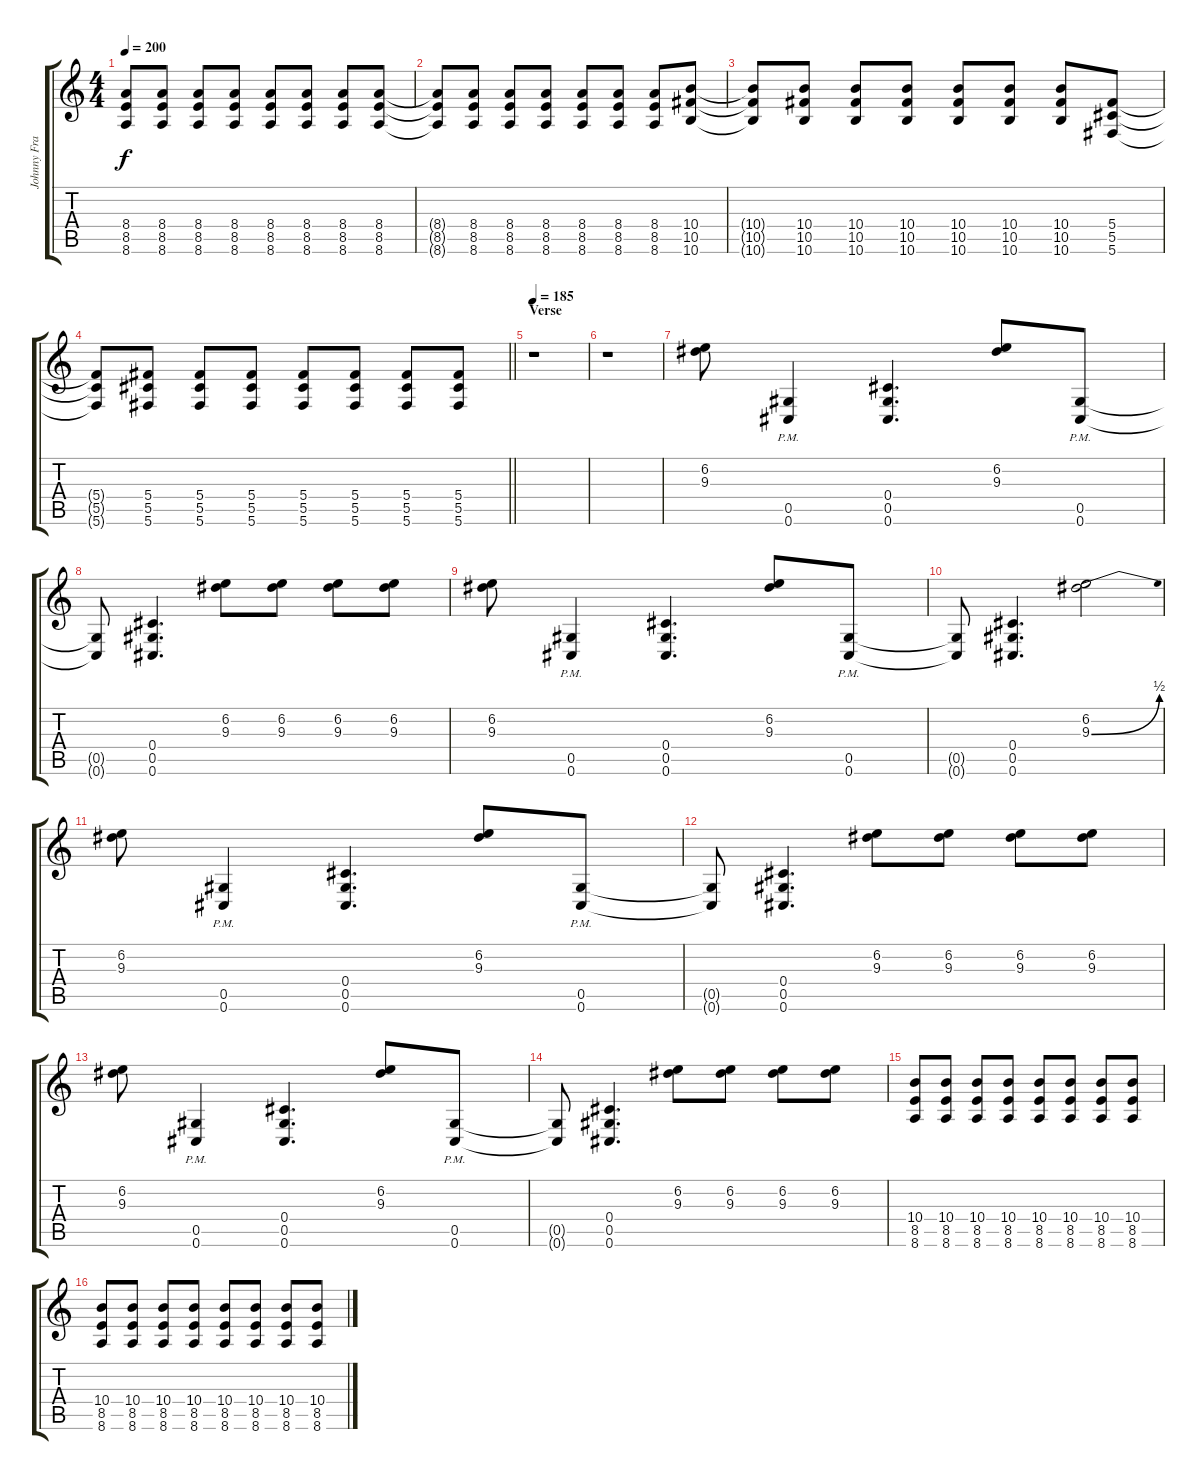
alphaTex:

\track ("Johnny Franck" "Johnny Fra") {instrument distortionguitar}
\staff {score tabs}
\tuning (Eb4 Bb3 Gb3 Db3 Ab2 Db2) {hide}
\ts (4 4)
\tempo 200
\clef g2
\ks c
(8.4{t} 8.5{t} 8.6{t}).8{dy f} (8.4 8.5 8.6).8 (8.4 8.5 8.6).8 (8.4 8.5 8.6).8 (8.4 8.5 8.6).8 (8.4 8.5 8.6).8 (8.4 8.5 8.6).8 (8.4 8.5 8.6).8 |
(8.4{t} 8.5{t} 8.6{t}).8 (8.4 8.5 8.6).8 (8.4 8.5 8.6).8 (8.4 8.5 8.6).8 (8.4 8.5 8.6).8 (8.4 8.5 8.6).8 (8.4 8.5 8.6).8 (10.4 10.5 10.6).8 |
(10.4{t} 10.5{t} 10.6{t}).8 (10.4 10.5 10.6).8 (10.4 10.5 10.6).8 (10.4 10.5 10.6).8 (10.4 10.5 10.6).8 (10.4 10.5 10.6).8 (10.4 10.5 10.6).8 (5.4 5.5 5.6).8 |
\barLineRight lightlight
(5.4{t} 5.5{t} 5.6{t}).8 (5.4 5.5 5.6).8 (5.4 5.5 5.6).8 (5.4 5.5 5.6).8 (5.4 5.5 5.6).8 (5.4 5.5 5.6).8 (5.4 5.5 5.6).8 (5.4 5.5 5.6).8 |
\section ("" "Verse")
\tempo 185
r.1 |
r.1 |
(6.2 9.3).8 (0.5{pm} 0.6{pm}).4 (0.4 0.5 0.6).4{d} (6.2 9.3).8 (0.5{pm} 0.6{pm}).8 |
(0.5{t} 0.6{t}).8 (0.4 0.5 0.6).4{d} (6.2 9.3).8 (6.2 9.3).8 (6.2 9.3).8 (6.2 9.3).8 |
(6.2 9.3).8 (0.5{pm} 0.6{pm}).4 (0.4 0.5 0.6).4{d} (6.2 9.3).8 (0.5{pm} 0.6{pm}).8 |
(0.5{t} 0.6{t}).8 (0.4 0.5 0.6).4{d} (6.2 9.3{be (bend 0 0 60 2)}).2 |
(6.2 9.3).8 (0.5{pm} 0.6{pm}).4 (0.4 0.5 0.6).4{d} (6.2 9.3).8 (0.5{pm} 0.6{pm}).8 |
(0.5{t} 0.6{t}).8 (0.4 0.5 0.6).4{d} (6.2 9.3).8 (6.2 9.3).8 (6.2 9.3).8 (6.2 9.3).8 |
(6.2 9.3).8 (0.5{pm} 0.6{pm}).4 (0.4 0.5 0.6).4{d} (6.2 9.3).8 (0.5{pm} 0.6{pm}).8 |
(0.5{t} 0.6{t}).8 (0.4 0.5 0.6).4{d} (6.2 9.3).8 (6.2 9.3).8 (6.2 9.3).8 (6.2 9.3).8 |
(10.4 8.5 8.6).8 (10.4 8.5 8.6).8 (10.4 8.5 8.6).8 (10.4 8.5 8.6).8 (10.4 8.5 8.6).8 (10.4 8.5 8.6).8 (10.4 8.5 8.6).8 (10.4 8.5 8.6).8 |
(10.4 8.5 8.6).8 (10.4 8.5 8.6).8 (10.4 8.5 8.6).8 (10.4 8.5 8.6).8 (10.4 8.5 8.6).8 (10.4 8.5 8.6).8 (10.4 8.5 8.6).8 (10.4 8.5 8.6).8
